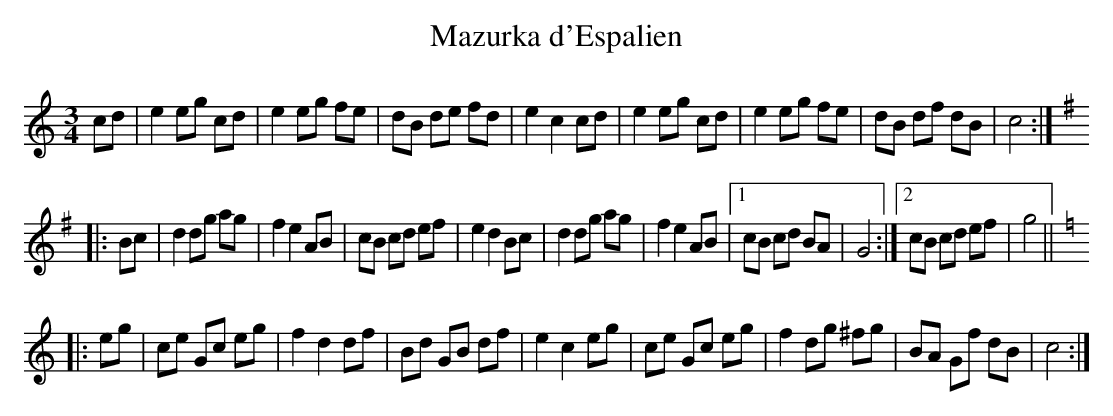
X:1
T:Mazurka d'Espalien
M:3/4
L:1/8
K:C
cd|e2 eg cd|e2 eg fe|dB de fd|e2 c2 cd|\
e2 eg cd|e2 eg fe|dB df dB|c4:|
K:G
|:Bc|d2 dg ag|f2 e2 AB|cB cd ef|e2 d2 Bc|\
d2 dg ag|f2 e2 AB|1 cB cd  BA|G4:|2 cB cd ef|g4||
K:C
|:eg|ce Gc eg|f2 d2 df|Bd GB df|e2 c2 eg|\
ce Gc eg|f2 dg ^fg|BA Gf dB|c4:|
